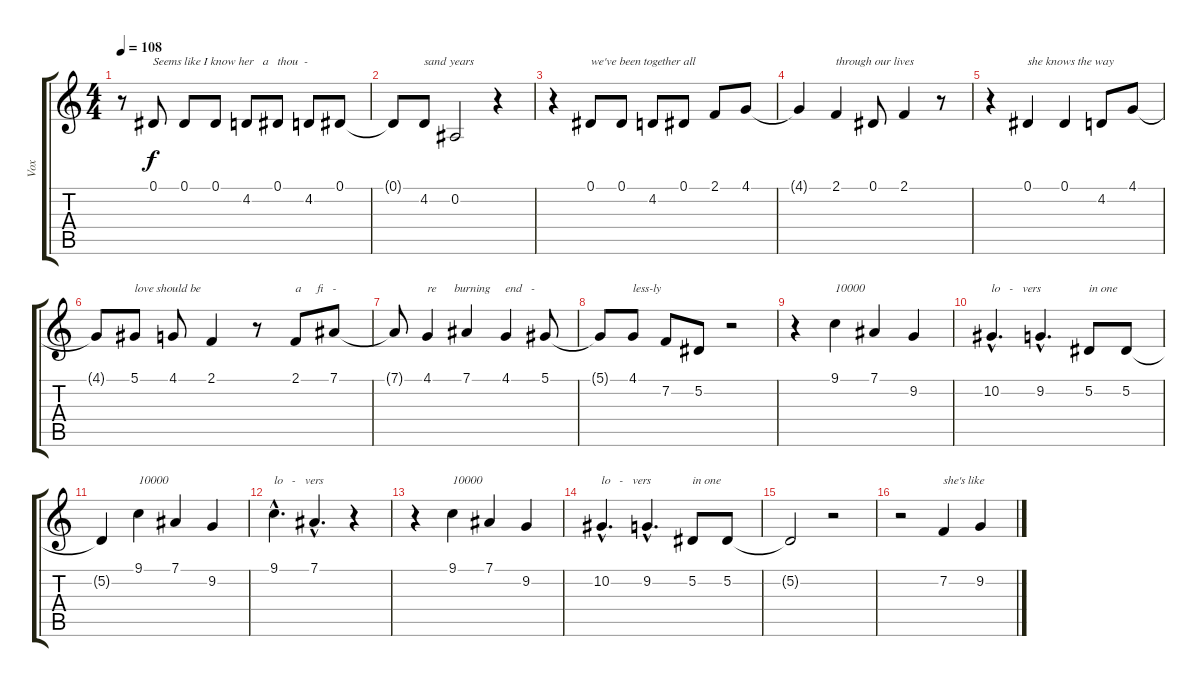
\track ("Vox" "Vox") {instrument violin}
\staff {score tabs}
\tuning (Eb4 Bb3 Gb3 Db3 Ab2 Eb2) {hide}
\ts (4 4)
\tempo 108
\clef g2
\ks c
r.8{dy f} 0.1.8{txt "Seems like I know her   a   thou  -"} 0.1.8 0.1.8 4.2.8 0.1.8 4.2.8 0.1.8 |
0.1{t}.8 4.2.8{txt "sand years"} 0.2.2 r.4 |
r.4 0.1.8{txt "we've been together all"} 0.1.8 4.2.8 0.1.8 2.1.8 4.1.8 |
4.1{t}.4 2.1.4{txt "through our lives"} 0.1.8 2.1.4 r.8 |
r.4 0.1.4{txt "she knows the way"} 0.1.4 4.2.8 4.1.8 |
4.1{t}.8 5.1.8{txt "love should be"} 4.1.8 2.1.4 r.8 2.1.8{txt "a     fi   -"} 7.1.8 |
7.1{t}.8 4.1.4{txt "re      burning     end   -"} 7.1.4 4.1.4 5.1.8 |
5.1{t}.8 4.1.8{txt "less-ly"} 7.2.8 5.2.8 r.2 |
r.4 9.1.4{txt "10000"} 7.1.4 9.2.4 |
10.2{hac}.4{d txt "lo   -   vers"} 9.2{hac}.4{d} 5.2.8{txt "in one"} 5.2.8 |
5.2{t}.4 9.1.4{txt "10000"} 7.1.4 9.2.4 |
9.1{hac}.4{d txt "lo   -   vers"} 7.1{hac}.4{d} r.4 |
r.4 9.1.4{txt "10000"} 7.1.4 9.2.4 |
10.2{hac}.4{d txt "lo   -   vers"} 9.2{hac}.4{d} 5.2.8{txt "in one"} 5.2.8 |
5.2{t}.2 r.2 |
r.2 7.2.4{txt "she's like"} 9.2.4
